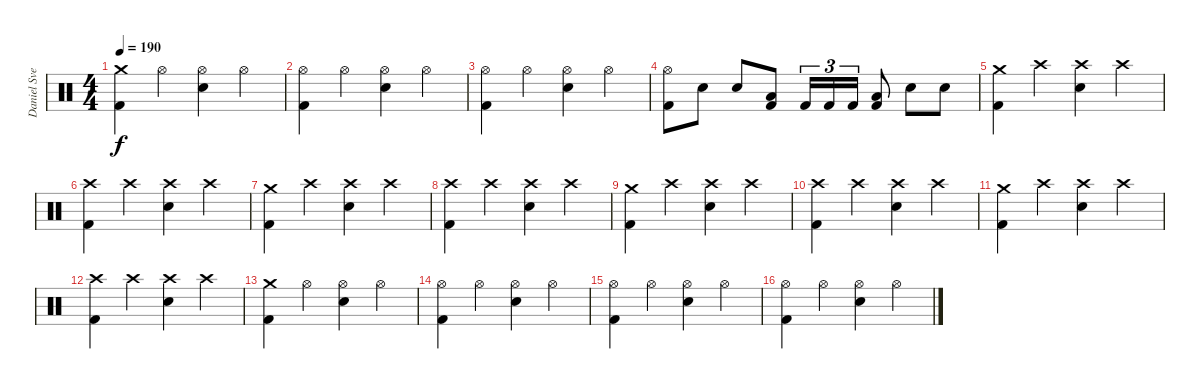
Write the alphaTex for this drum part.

\track ("Daniel Svensson" "Daniel Sve") {instrument percussion}
\staff {score}
\articulation defaults
\ts (4 4)
\tempo 190
\clef neutral
\ks c
("Kick (hit) 2" "Crash medium (hit)").4{dy f} "Hi-Hat (open)".4 ("Electric Snare (hit)" "Hi-Hat (open)").4 "Hi-Hat (open)".4 |
("Kick (hit) 2" "Hi-Hat (open)").4 "Hi-Hat (open)".4 ("Electric Snare (hit)" "Hi-Hat (open)").4 "Hi-Hat (open)".4 |
("Kick (hit) 2" "Hi-Hat (open)").4 "Hi-Hat (open)".4 ("Electric Snare (hit)" "Hi-Hat (open)").4 "Hi-Hat (open)".4 |
("Kick (hit) 2" "Hi-Hat (open)").8 "Electric Snare (hit)".8 "Electric Snare (hit)".8 ("Kick (hit) 2" "Low Tom (hit)").8 "Kick (hit) 2".16{tu (3 2)} "Kick (hit) 2".16{tu (3 2)} "Kick (hit) 2".16{tu (3 2)} ("Kick (hit) 2" "Low Tom (hit)").8 "Electric Snare (hit)".8 "Electric Snare (hit)".8 |
("Kick (hit) 2" "Crash medium (hit)").4 "Crash high (hit)".4 ("Electric Snare (hit)" "Crash high (hit)").4 "Crash high (hit)".4 |
("Kick (hit) 2" "Crash high (hit)").4 "Crash high (hit)".4 ("Electric Snare (hit)" "Crash high (hit)").4 "Crash high (hit)".4 |
("Kick (hit) 2" "Crash medium (hit)").4 "Crash high (hit)".4 ("Electric Snare (hit)" "Crash high (hit)").4 "Crash high (hit)".4 |
("Kick (hit) 2" "Crash high (hit)").4 "Crash high (hit)".4 ("Electric Snare (hit)" "Crash high (hit)").4 "Crash high (hit)".4 |
("Kick (hit) 2" "Crash medium (hit)").4 "Crash high (hit)".4 ("Electric Snare (hit)" "Crash high (hit)").4 "Crash high (hit)".4 |
("Kick (hit) 2" "Crash high (hit)").4 "Crash high (hit)".4 ("Electric Snare (hit)" "Crash high (hit)").4 "Crash high (hit)".4 |
("Kick (hit) 2" "Crash medium (hit)").4 "Crash high (hit)".4 ("Electric Snare (hit)" "Crash high (hit)").4 "Crash high (hit)".4 |
("Kick (hit) 2" "Crash high (hit)").4 "Crash high (hit)".4 ("Electric Snare (hit)" "Crash high (hit)").4 "Crash high (hit)".4 |
("Kick (hit) 2" "Crash medium (hit)").4 "Hi-Hat (open)".4 ("Electric Snare (hit)" "Hi-Hat (open)").4 "Hi-Hat (open)".4 |
("Kick (hit) 2" "Hi-Hat (open)").4 "Hi-Hat (open)".4 ("Electric Snare (hit)" "Hi-Hat (open)").4 "Hi-Hat (open)".4 |
("Kick (hit) 2" "Hi-Hat (open)").4 "Hi-Hat (open)".4 ("Electric Snare (hit)" "Hi-Hat (open)").4 "Hi-Hat (open)".4 |
("Kick (hit) 2" "Hi-Hat (open)").4 "Hi-Hat (open)".4 ("Electric Snare (hit)" "Hi-Hat (open)").4 "Hi-Hat (open)".4
